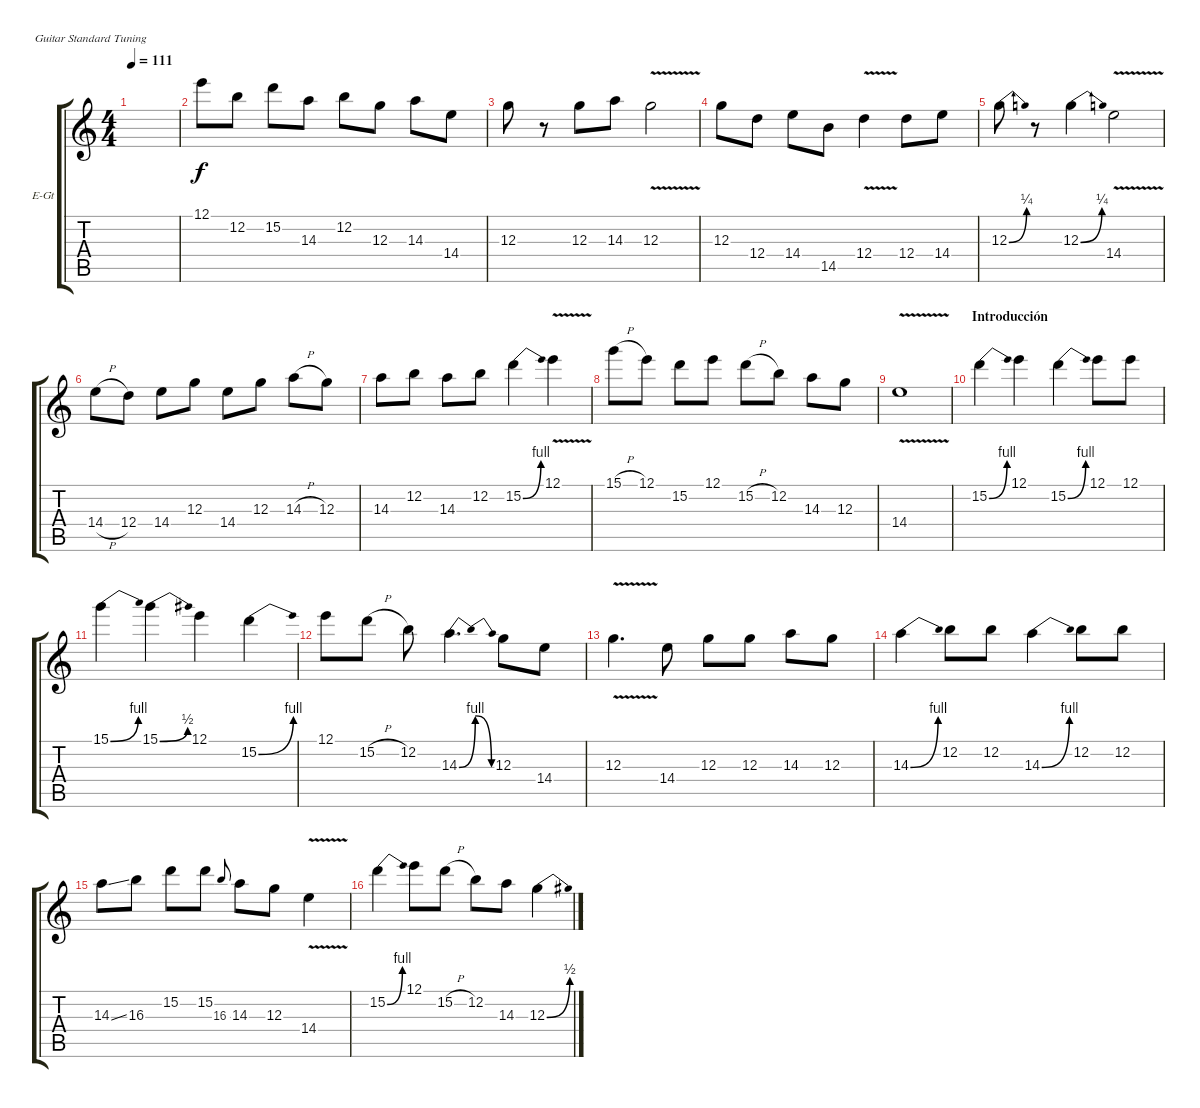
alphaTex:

\defaultSystemsLayout 4
\bracketExtendMode groupsimilarinstruments
\firstSystemTrackNameOrientation horizontal
\otherSystemsTrackNameOrientation horizontal
\track ("Electric Guitar" "E-Gt") {instrument overdrivenguitar}
\staff {score tabs}
\tuning (E4 B3 G3 D3 A2 E2)
\ts (4 4)
\tempo 111
\clef g2
\ks c
|
12.1.8 12.2.8 15.2.8 14.3.8 12.2.8 12.3.8 14.3.8 14.4.8 |
12.3.8 r.8 12.3.8 14.3.8 12.3{v}.2 |
12.3.8 12.4.8 14.4.8 14.5.8 12.4{v}.4 12.4.8 14.4.8 |
12.3{be (bend 16.2 0 30.599999999999998 1)}.8 r.8 12.3{be (bend 19.8 0 38.4 1)}.4 14.4{v}.2 |
14.4{h}.8 12.4.8 14.4.8 12.3.8 14.4.8 12.3.8 14.3{h}.8 12.3.8 |
14.3.8 12.2.8 14.3.8 12.2.8 15.2{be (bend 0 0 22.2 4)}.4 12.1{v}.4 |
15.1{h}.8 12.1.8 15.2.8 12.1.8 15.2{h}.8 12.2.8 14.3.8 12.3.8 |
14.4{v}.1 |
\section ("" "Introducción")
15.2{be (bend 13.2 0 31.2 4)}.4 12.1.4 15.2{be (bend 13.2 0 31.2 4)}.4 12.1.8 12.1.8 |
15.1{be (bend 9 0 30.599999999999998 4)}.4 15.1{be (bend 35.4 0 45.6 2)}.4 12.1.4 15.2{be (bend 13.2 0 31.2 4)}.4 |
12.1.8 15.2{h}.8 12.2.8 14.3{be (bendrelease 12 0 22.2 4 35.4 4 48 0)}.4{d} 12.3.8 14.4.8 |
12.3{v}.4{d} 14.4.8 12.3.8 12.3.8 14.3.8 12.3.8 |
14.3{be (bend 11.4 0 30.599999999999998 4)}.4 12.2.8 12.2.8 14.3{be (bend 11.4 0 30.599999999999998 4)}.4 12.2.8 12.2.8 |
14.3{ss}.8 16.3.8 15.2.8 15.2.8 16.3.8{gr onbeat} 14.3.8 12.3.8 14.4{v}.4 |
15.2{be (bend 13.2 0 31.2 4)}.4 12.1.8 15.2{h}.8 12.2.8 14.3.8 12.3{be (bend 33 0 48.6 2)}.4
